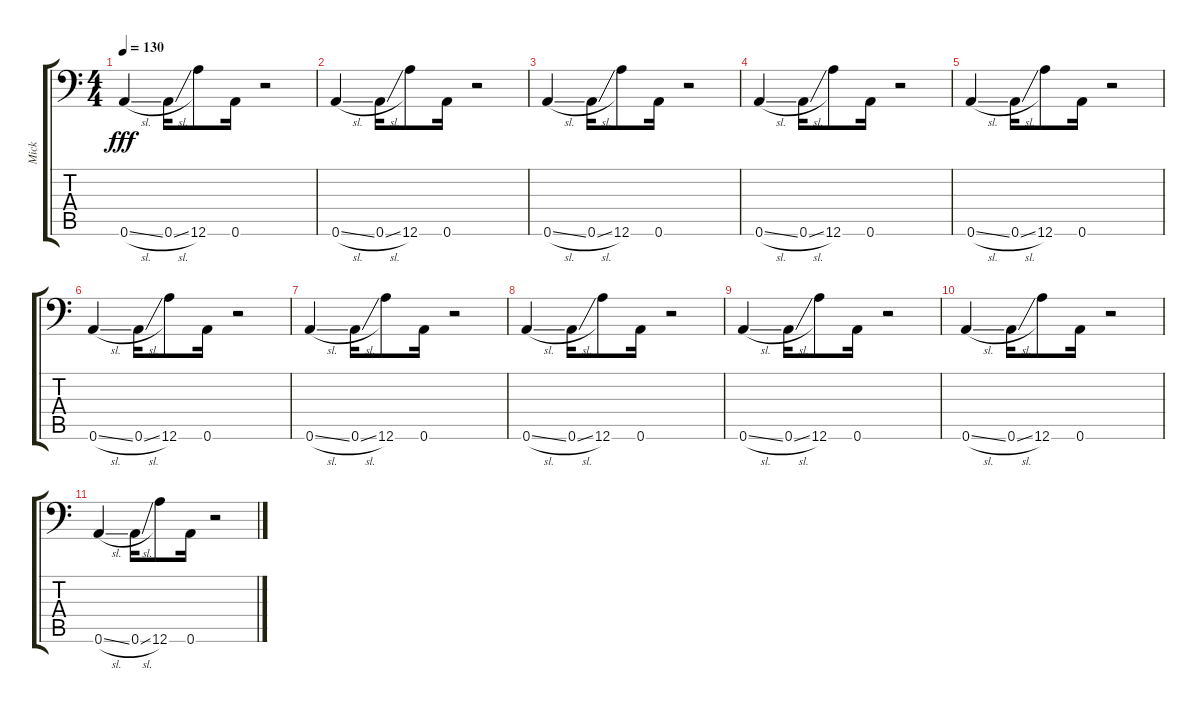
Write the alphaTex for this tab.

\track ("Mick" "Mick") {instrument distortionguitar}
\staff {score tabs}
\tuning (B3 G3 D3 A2 E2 A1) {hide}
\ts (4 4)
\tempo 130
\clef f4
\ks c
0.6{sl}.4{dy fff} 0.6{sl}.16 12.6.8 0.6.16 r.2 |
0.6{sl}.4{volume 16} 0.6{sl}.16 12.6.8 0.6.16 r.2 |
0.6{sl}.4 0.6{sl}.16 12.6.8 0.6.16 r.2 |
0.6{sl}.4{volume 16} 0.6{sl}.16 12.6.8 0.6.16 r.2 |
0.6{sl}.4 0.6{sl}.16 12.6.8 0.6.16 r.2 |
0.6{sl}.4{volume 0} 0.6{sl}.16 12.6.8 0.6.16 r.2 |
0.6{sl}.4 0.6{sl}.16 12.6.8 0.6.16 r.2 |
0.6{sl}.4 0.6{sl}.16 12.6.8 0.6.16 r.2 |
0.6{sl}.4 0.6{sl}.16 12.6.8 0.6.16 r.2 |
0.6{sl}.4 0.6{sl}.16 12.6.8 0.6.16 r.2 |
0.6{sl}.4 0.6{sl}.16 12.6.8 0.6.16 r.2
